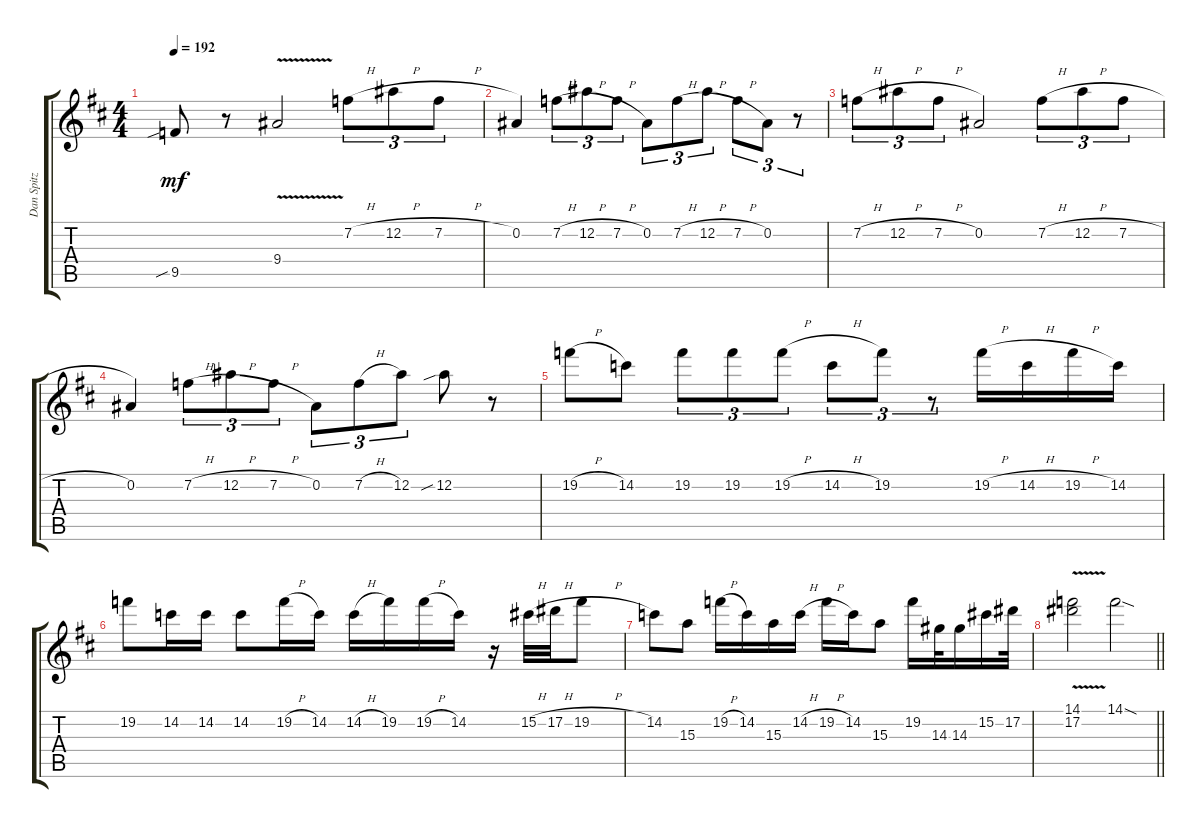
\track ("Dan Spitz Lead" "Dan Spitz ") {instrument distortionguitar}
\staff {score tabs}
\tuning (Eb4 Bb3 Gb3 Db3 Ab2 Eb2) {hide}
\ts (4 4)
\tempo 192
\clef g2
\ks d
9.5{sib}.8{dy mf} r.8 9.4{v}.2 7.2{h}.8{tu (3 2)} 12.2{h}.8{tu (3 2)} 7.2{h}.8{tu (3 2)} |
0.2.4 7.2{h}.8{tu (3 2)} 12.2{h}.8{tu (3 2)} 7.2{h}.8{tu (3 2)} 0.2.8{tu (3 2)} 7.2{h}.8{tu (3 2)} 12.2{h}.8{tu (3 2)} 7.2{h}.8{tu (3 2)} 0.2.8{tu (3 2)} r.8{tu (3 2)} |
7.2{h}.8{tu (3 2)} 12.2{h}.8{tu (3 2)} 7.2{h}.8{tu (3 2)} 0.2.2 7.2{h}.8{tu (3 2)} 12.2{h}.8{tu (3 2)} 7.2{h}.8{tu (3 2)} |
0.2.4 7.2{h}.8{tu (3 2)} 12.2{h}.8{tu (3 2)} 7.2{h}.8{tu (3 2)} 0.2.8{tu (3 2)} 7.2{h}.8{tu (3 2)} 12.2.8{tu (3 2)} 12.2{sib}.8 r.8 |
19.2{h}.8 14.2.8 19.2.8{tu (3 2)} 19.2.8{tu (3 2)} 19.2{h}.8{tu (3 2)} 14.2{h}.8{tu (3 2)} 19.2.8{tu (3 2)} r.8{tu (3 2)} 19.2{h}.16 14.2{h}.16 19.2{h}.16 14.2.16 |
19.2.8 14.2.16 14.2.16 14.2.8 19.2{h}.16 14.2.16 14.2{h}.16 19.2.16 19.2{h}.16 14.2.16 r.16 15.2{h}.32 17.2{h}.32 19.2{h}.8 |
14.2.8 15.3.8 19.2{h}.16 14.2.16 15.3.16 14.2{h}.16 19.2{h}.16 14.2.16 15.3.8 19.2.16 14.3.32 14.3.16 15.2.16 17.2.32 |
\barLineRight lightlight
(14.1{v} 17.2{v}).2 14.1{sod}.2
